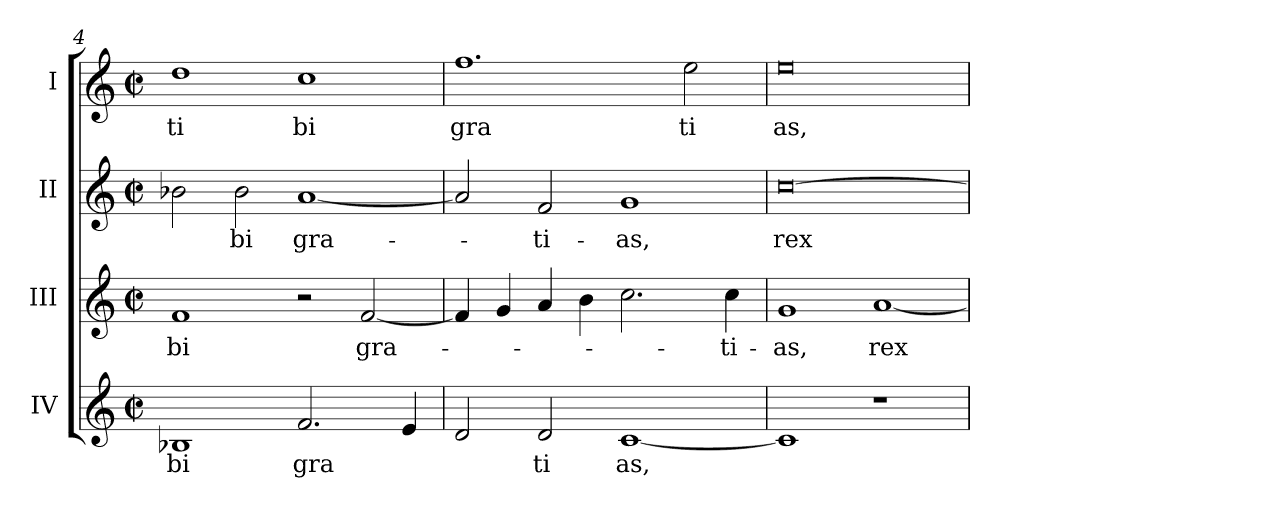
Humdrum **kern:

**kern	**text	**kern	**text	**kern	**text	**kern	**text
*part4	*part4	*part3	*part3	*part2	*part2	*part1	*part1
*staff4	*staff4	*staff3	*staff3	*staff2	*staff2	*staff1	*staff1
*I"IV	*	*I"III	*	*I"II	*	*I"I	*
*clefG2	*	*clefG2	*	*clefG2	*	*clefG2	*
*M2/2	*	*M2/2	*	*M2/2	*	*M2/2	*
*met(c|)	*	*met(c|)	*	*met(c|)	*	*met(c|)	*
=4	=4	=4	=4	=4	=4	=4	=4
!	!LO:LY:b:cj	!	!LO:LY:b:cj	!	!	!	!LO:LY:b:cj
1B-X	bi	1f	-bi	2b-X\	.	1dd	ti
!	!	!	!	!	!LO:LY:b:cj	!	!
.	.	.	.	2b-\	-bi	.	.
!	!LO:LY:b	!	!	!	!LO:LY:b:cj	!	!LO:LY:b:cj
2.f/	gra	2r	.	[<1a	gra-	1cc	bi
!	!	!	!LO:LY:b	!	!	!	!
.	.	[<2f/	gra-	.	.	.	.
4e/	.	.	.	.	.	.	.
=5	=5	=5	=5	=5	=5	=5	=5
!	!	!	!	!	!	!	!LO:LY:b:cj
2d/	.	4f/]	.	2a/]	.	1.ff	gra
.	.	4g/	.	.	.	.	.
!	!LO:LY:b:cj	!	!	!	!LO:LY:b:cj	!	!
2d/	ti	4a/	.	2f/	-ti-	.	.
.	.	4b\	.	.	.	.	.
!	!LO:LY:b:cj	!	!	!	!LO:LY:b:cj	!	!
[>1c	as,	2.cc\	.	1g	-as,	.	.
!	!	!	!	!	!	!	!LO:LY:b:cj
.	.	.	.	.	.	2ee\	ti
!	!	!	!LO:LY:b:cj	!	!	!	!
.	.	4cc\	-ti-	.	.	.	.
!!LO:LB:g=z
=6	=6	=6	=6	=6	=6	=6	=6
!	!	!	!LO:LY:b:cj	!	!LO:LY:b:cj	!	!LO:LY:b:cj
1c]	.	1g	-as,	[>0cc	rex	0ee	as,
!	!	!	!LO:LY:b:cj	!	!	!	!
1r	.	[<1a	rex	.	.	.	.
=	=	=	=	=	=	=	=
*-	*-	*-	*-	*-	*-	*-	*-
